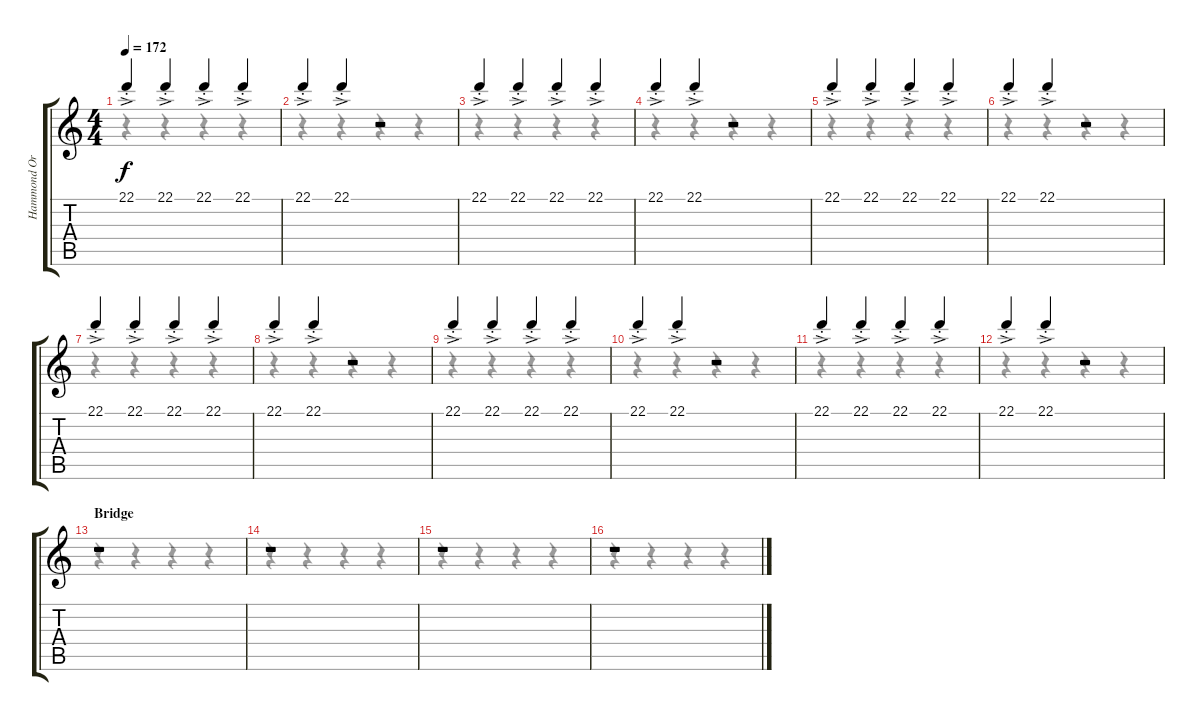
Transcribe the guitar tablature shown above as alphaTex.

\track ("Hammond Organ" "Hammond Or") {instrument drawbarorgan}
\staff {score tabs}
\tuning (E4 B3 G3 D3 A2 E2) {hide}
\voice
\ts (4 4)
\tempo 172
\clef g2
\ks c
22.1{ac st}.4{dy f} 22.1{ac st}.4 22.1{ac st}.4 22.1{ac st}.4 |
22.1{ac st}.4 22.1{ac st}.4 r.2 |
22.1{ac st}.4 22.1{ac st}.4 22.1{ac st}.4 22.1{ac st}.4 |
22.1{ac st}.4 22.1{ac st}.4 r.2 |
22.1{ac st}.4 22.1{ac st}.4 22.1{ac st}.4 22.1{ac st}.4 |
22.1{ac st}.4 22.1{ac st}.4 r.2 |
22.1{ac st}.4 22.1{ac st}.4 22.1{ac st}.4 22.1{ac st}.4 |
22.1{ac st}.4 22.1{ac st}.4 r.2 |
22.1{ac st}.4 22.1{ac st}.4 22.1{ac st}.4 22.1{ac st}.4 |
22.1{ac st}.4 22.1{ac st}.4 r.2 |
22.1{ac st}.4 22.1{ac st}.4 22.1{ac st}.4 22.1{ac st}.4 |
22.1{ac st}.4 22.1{ac st}.4 r.2 |
\section ("" "Bridge")
r.1 |
r.1 |
r.1 |
r.1
\voice
\clef g2
\ottava regular
\simile none
\ks c
r.4{dy f} r.4 r.4 r.4 |
r.4 r.4 r.4 r.4 |
r.4 r.4 r.4 r.4 |
r.4 r.4 r.4 r.4 |
r.4 r.4 r.4 r.4 |
r.4 r.4 r.4 r.4 |
r.4 r.4 r.4 r.4 |
r.4 r.4 r.4 r.4 |
r.4 r.4 r.4 r.4 |
r.4 r.4 r.4 r.4 |
r.4 r.4 r.4 r.4 |
r.4 r.4 r.4 r.4 |
r.4 r.4 r.4 r.4 |
r.4 r.4 r.4 r.4 |
r.4 r.4 r.4 r.4 |
r.4 r.4 r.4 r.4
